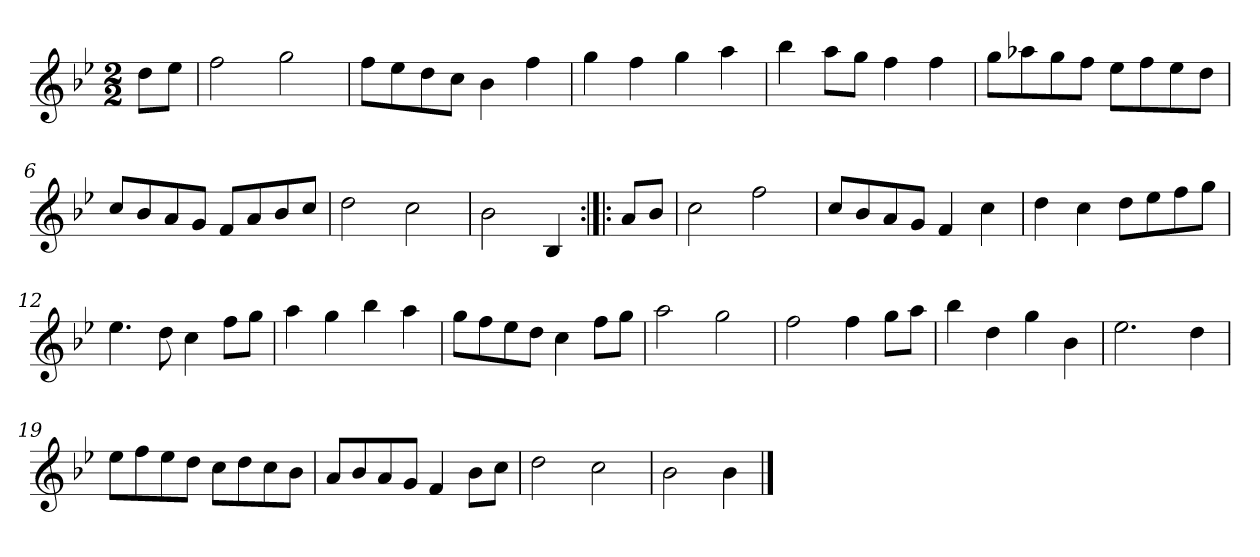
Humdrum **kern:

**kern
*part1
*staff1
*clefG2
*k[b-e-]
*B-:
*M2/2
*MM120
=
8dd\L
8ee-\J
=1
2ff
2gg
=2
8ff\L
8ee-\
8dd\
8cc\J
4b-
4ff
=3
4gg
4ff
4gg
4aa
=4
4bb-
8aa\L
8gg\J
4ff
4ff
=5
8gg\L
8aa-X\
8gg\
8ff\J
8ee-\L
8ff\
8ee-\
8dd\J
=6
8cc/L
8b-/
8a/
8g/J
8f/L
8a/
8b-/
8cc/J
=7
2dd
2cc
=8
2b-
4B-
=:|!|:
8a/L
8b-/J
=9
2cc
2ff
=10
8cc/L
8b-/
8a/
8g/J
4f
4cc
=11
4dd
4cc
8dd\L
8ee-\
8ff\
8gg\J
=12
4.ee-
8dd
4cc
8ff\L
8gg\J
=13
4aa
4gg
4bb-
4aa
=14
8gg\L
8ff\
8ee-\
8dd\J
4cc
8ff\L
8gg\J
=15
2aa
2gg
=16
2ff
4ff
8gg\L
8aa\J
=17
4bb-
4dd
4gg
4b-
=18
2.ee-
4dd
=19
8ee-\L
8ff\
8ee-\
8dd\J
8cc\L
8dd\
8cc\
8b-\J
=20
8a/L
8b-/
8a/
8g/J
4f
8b-\L
8cc\J
=21
2dd
2cc
=22
2b-
4b-
==
*-
